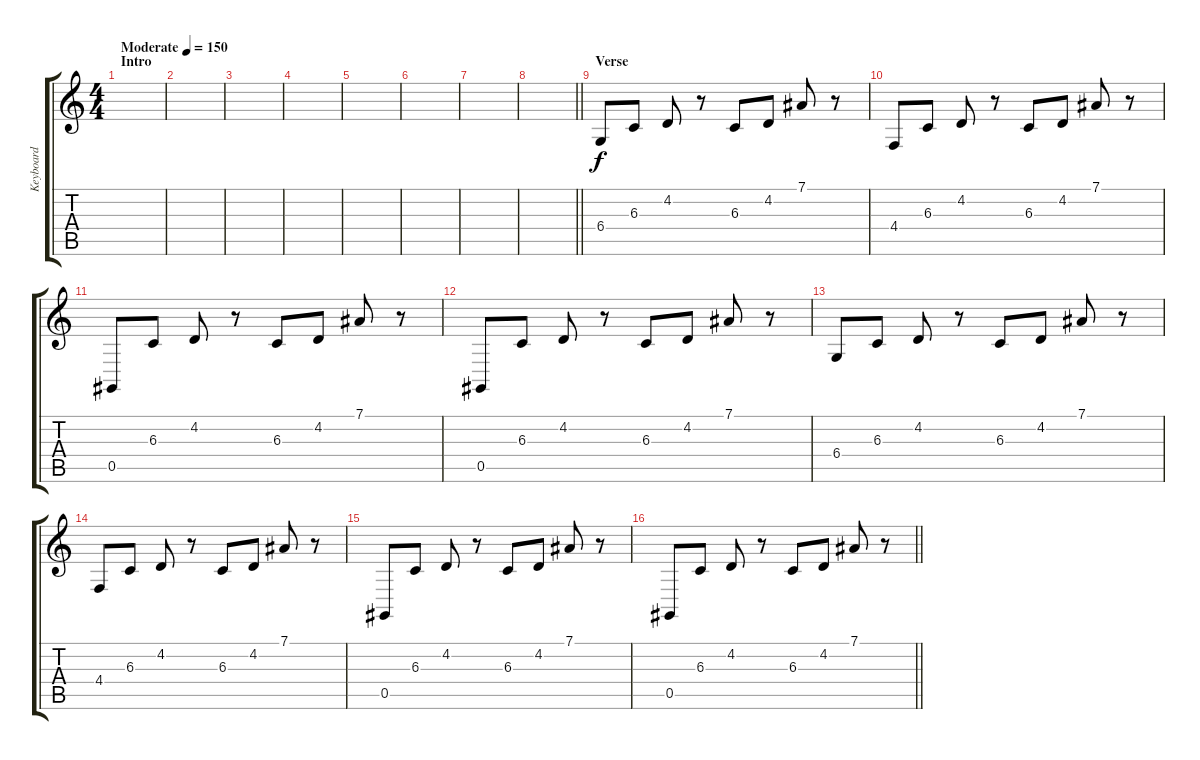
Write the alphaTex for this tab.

\track ("Keyboard" "Keyboard") {instrument pizzicatostrings}
\staff {score tabs}
\tuning (Eb4 Bb3 Gb3 Db3 Ab2 Eb2) {hide}
\ts (4 4)
\section ("" "Intro")
\tempo (150 "Moderate")
\clef g2
\ks c
|
|
|
|
|
|
|
\barLineRight lightlight
|
\section ("" "Verse")
6.4.8 6.3.8 4.2.8 r.8 6.3.8 4.2.8 7.1.8 r.8 |
4.4.8 6.3.8 4.2.8 r.8 6.3.8 4.2.8 7.1.8 r.8 |
0.5.8 6.3.8 4.2.8 r.8 6.3.8 4.2.8 7.1.8 r.8 |
0.5.8 6.3.8 4.2.8 r.8 6.3.8 4.2.8 7.1.8 r.8 |
6.4.8 6.3.8 4.2.8 r.8 6.3.8 4.2.8 7.1.8 r.8 |
4.4.8 6.3.8 4.2.8 r.8 6.3.8 4.2.8 7.1.8 r.8 |
0.5.8 6.3.8 4.2.8 r.8 6.3.8 4.2.8 7.1.8 r.8 |
\barLineRight lightlight
0.5.8 6.3.8 4.2.8 r.8 6.3.8 4.2.8 7.1.8 r.8
